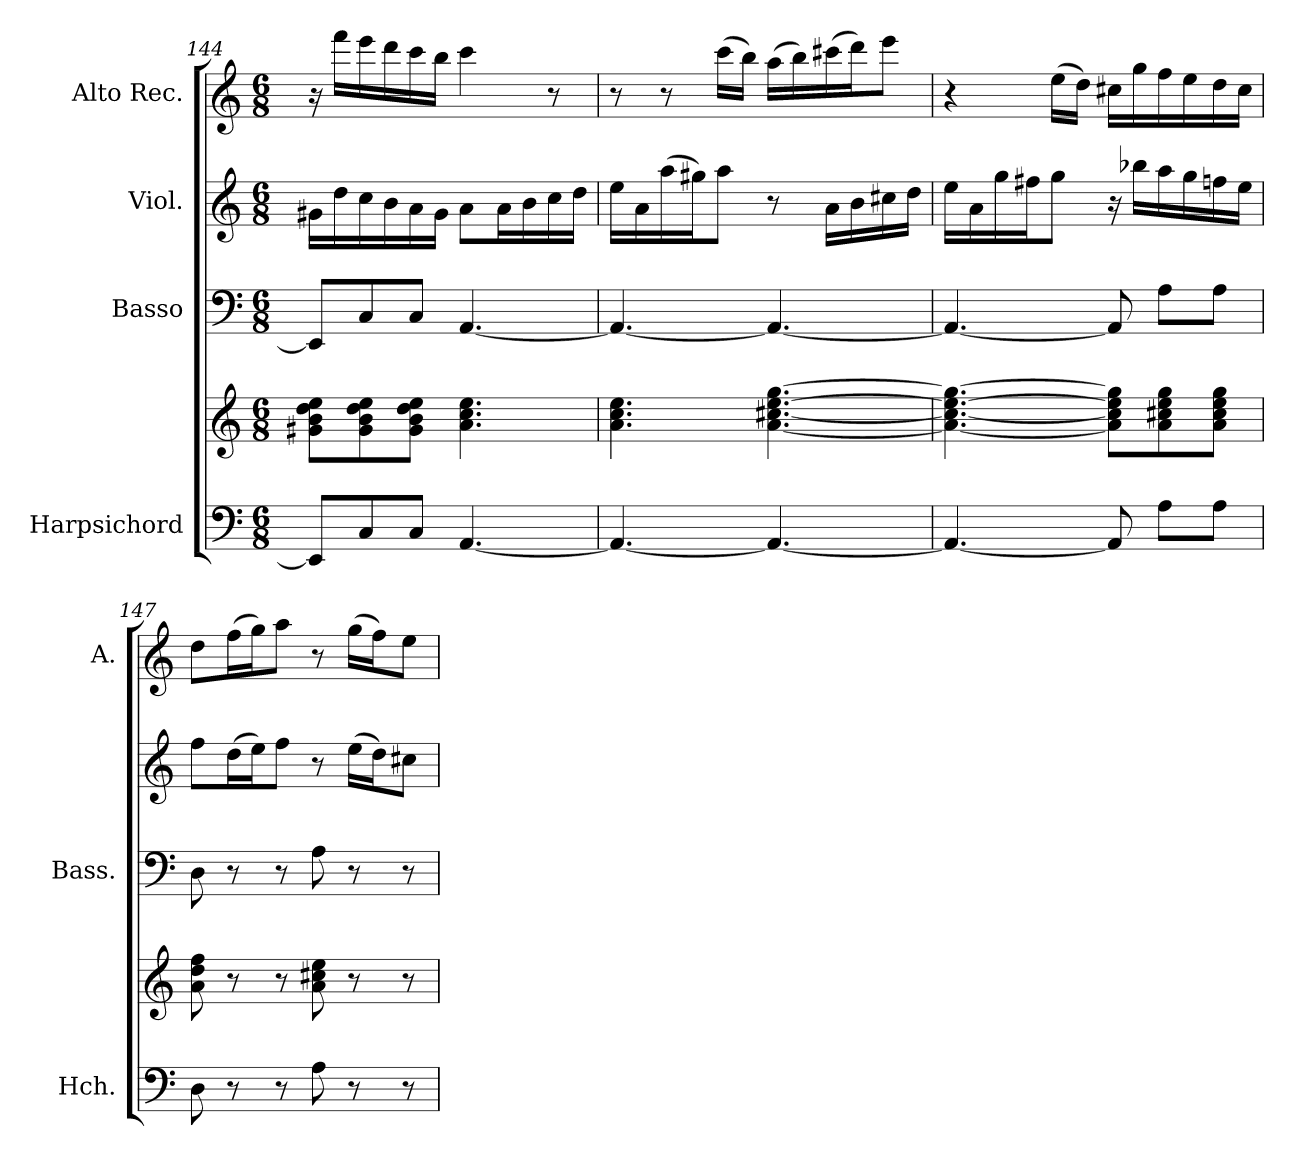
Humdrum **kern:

**kern	**kern	**kern	**kern	**kern
*part4	*part4	*part3	*part2	*part1
*staff5	*staff4	*staff3	*staff2	*staff1
*I"Harpsichord	*	*I"Basso	*I"Viol.	*I"Alto Rec.
*I'Hch.	*	*I'Bass.	*	*I'A.
*clefF4	*clefG2	*clefF4	*clefG2	*clefG2
*k[]	*k[]	*k[]	*k[]	*k[]
*M6/8	*M6/8	*M6/8	*M6/8	*M6/8
=144	=144	=144	=144	=144
8EE/L]	8g#X\ 8b\ 8dd\ 8ee\L	8EE/L]	16g#X\LL	16r
.	.	.	16dd\	16fff\LL
8C/	8g#\ 8b\ 8dd\ 8ee\	8C/	16cc\	16eee\
.	.	.	16b\	16ddd\
8C/J	8g#\ 8b\ 8dd\ 8ee\J	8C/J	16a\	16ccc\
.	.	.	16g#\JJ	16bb\JJ
[4.AA/	4.a\ 4.cc\ 4.ee\	[4.AA/	8a\L	4ccc\
.	.	.	16a\L	.
.	.	.	16b\	.
.	.	.	16cc\	8r
.	.	.	16dd\JJ	.
=145	=145	=145	=145	=145
4.AA/_	4.a\ 4.cc\ 4.ee\	4.AA/_	16ee\LL	8r
.	.	.	16a\	.
.	.	.	(>16aa\	8r
.	.	.	16gg#X\J)	.
.	.	.	8aa\J	(>16ccc\LL
.	.	.	.	16bb\JJ)
4.AA/_	[4.a\ [4.cc#X\ [4.ee\ [4.gg\	4.AA/_	8r	(>16aa\LL
.	.	.	.	16bb\)
.	.	.	16a\LL	(>16ccc#X\
.	.	.	16b\	16ddd\J)
.	.	.	16cc#X\	8eee\J
.	.	.	16dd\JJ	.
=146	=146	=146	=146	=146
4.AA/_	4.a\_ 4.cc#\_ 4.ee\_ 4.gg\_	4.AA/_	16ee\LL	4r
.	.	.	16a\	.
.	.	.	16gg\	.
.	.	.	16ff#X\J	.
.	.	.	8gg\J	(>16ee\LL
.	.	.	.	16dd\JJ)
8AA/]	8a\] 8cc#\] 8ee\] 8gg\]L	8AA/]	16r	16cc#X\LL
.	.	.	16bb-X\LL	16gg\
8A\L	8a\ 8cc#X\ 8ee\ 8gg\	8A\L	16aa\	16ff\
.	.	.	16gg\	16ee\
8A\J	8a\ 8cc#\ 8ee\ 8gg\J	8A\J	16ffn\	16dd\
.	.	.	16ee\JJ	16cc#\JJ
=147	=147	=147	=147	=147
8D\	8a\ 8dd\ 8ff\	8D\	8ff\L	8dd\L
8r	8r	8r	(>16dd\L	(>16ff\L
.	.	.	16ee\J)	16gg\J)
8r	8r	8r	8ff\J	8aa\J
8A\	8a\ 8cc#X\ 8ee\	8A\	8r	8r
8r	8r	8r	(>16ee\LL	(>16gg\LL
.	.	.	16dd\J)	16ff\J)
8r	8r	8r	8cc#X\J	8ee\J
=	=	=	=	=
*-	*-	*-	*-	*-
